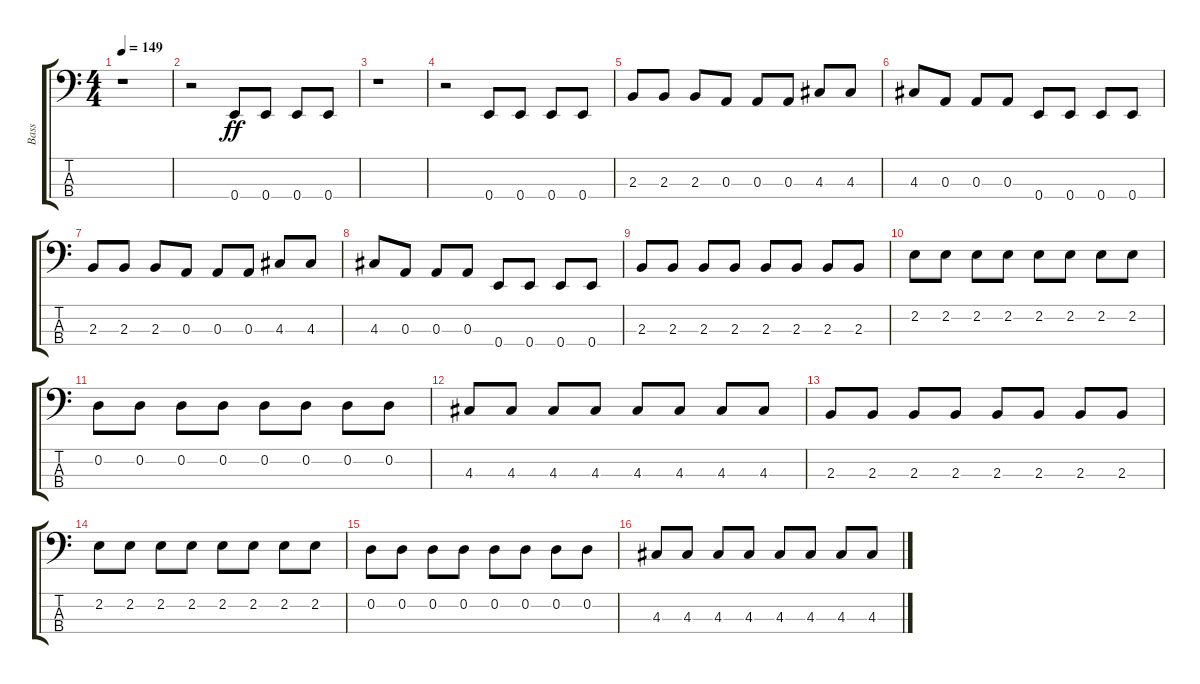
\track ("Bass" "Bass") {instrument electricbassfinger}
\staff {score tabs}
\tuning (G2 D2 A1 E1) {hide}
\ts (4 4)
\tempo 149
\clef f4
\ks c
r.1{dy ff} |
r.2 0.4.8 0.4.8 0.4.8 0.4.8 |
r.1 |
r.2 0.4.8 0.4.8 0.4.8 0.4.8 |
2.3.8 2.3.8 2.3.8 0.3.8 0.3.8 0.3.8 4.3.8 4.3.8 |
4.3.8 0.3.8 0.3.8 0.3.8 0.4.8 0.4.8 0.4.8 0.4.8 |
2.3.8 2.3.8 2.3.8 0.3.8 0.3.8 0.3.8 4.3.8 4.3.8 |
4.3.8 0.3.8 0.3.8 0.3.8 0.4.8 0.4.8 0.4.8 0.4.8 |
2.3.8 2.3.8 2.3.8 2.3.8 2.3.8 2.3.8 2.3.8 2.3.8 |
2.2.8 2.2.8 2.2.8 2.2.8 2.2.8 2.2.8 2.2.8 2.2.8 |
0.2.8 0.2.8 0.2.8 0.2.8 0.2.8 0.2.8 0.2.8 0.2.8 |
4.3.8 4.3.8 4.3.8 4.3.8 4.3.8 4.3.8 4.3.8 4.3.8 |
2.3.8 2.3.8 2.3.8 2.3.8 2.3.8 2.3.8 2.3.8 2.3.8 |
2.2.8 2.2.8 2.2.8 2.2.8 2.2.8 2.2.8 2.2.8 2.2.8 |
0.2.8 0.2.8 0.2.8 0.2.8 0.2.8 0.2.8 0.2.8 0.2.8 |
4.3.8 4.3.8 4.3.8 4.3.8 4.3.8 4.3.8 4.3.8 4.3.8
